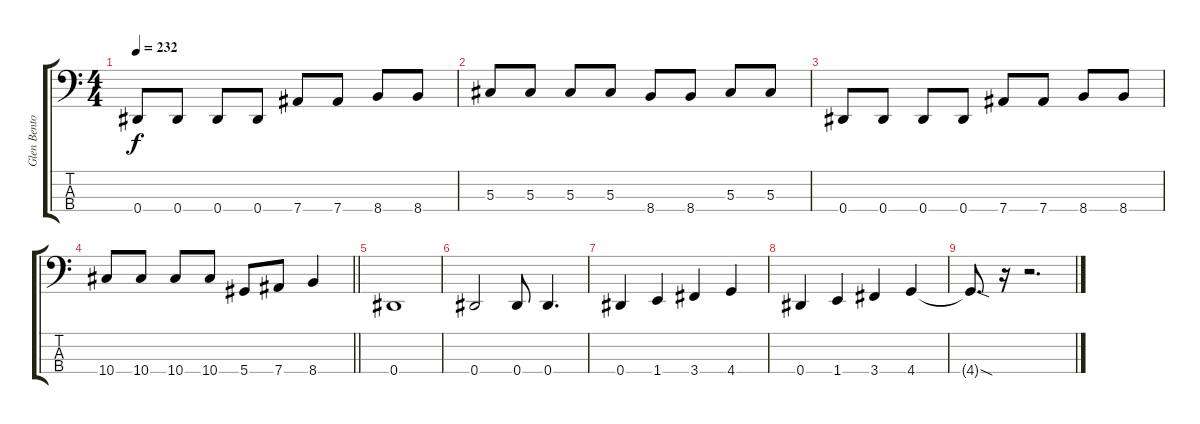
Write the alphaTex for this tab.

\track ("Glen Benton" "Glen Bento") {instrument electricbasspick}
\staff {score tabs}
\tuning (Gb2 Db2 Ab1 Eb1) {hide}
\ts (4 4)
\tempo 232
\clef f4
\ks c
0.4.8{dy f} 0.4.8 0.4.8 0.4.8 7.4.8 7.4.8 8.4.8 8.4.8 |
5.3.8 5.3.8 5.3.8 5.3.8 8.4.8 8.4.8 5.3.8 5.3.8 |
0.4.8 0.4.8 0.4.8 0.4.8 7.4.8 7.4.8 8.4.8 8.4.8 |
\barLineRight lightlight
10.4.8 10.4.8 10.4.8 10.4.8 5.4.8 7.4.8 8.4.4 |
\section ("" "")
0.4.1 |
0.4.2 0.4.8 0.4.4{d} |
0.4.4 1.4.4 3.4.4 4.4.4 |
0.4.4 1.4.4 3.4.4 4.4.4 |
4.4{sod t}.8{d} r.16 r.2{d}
